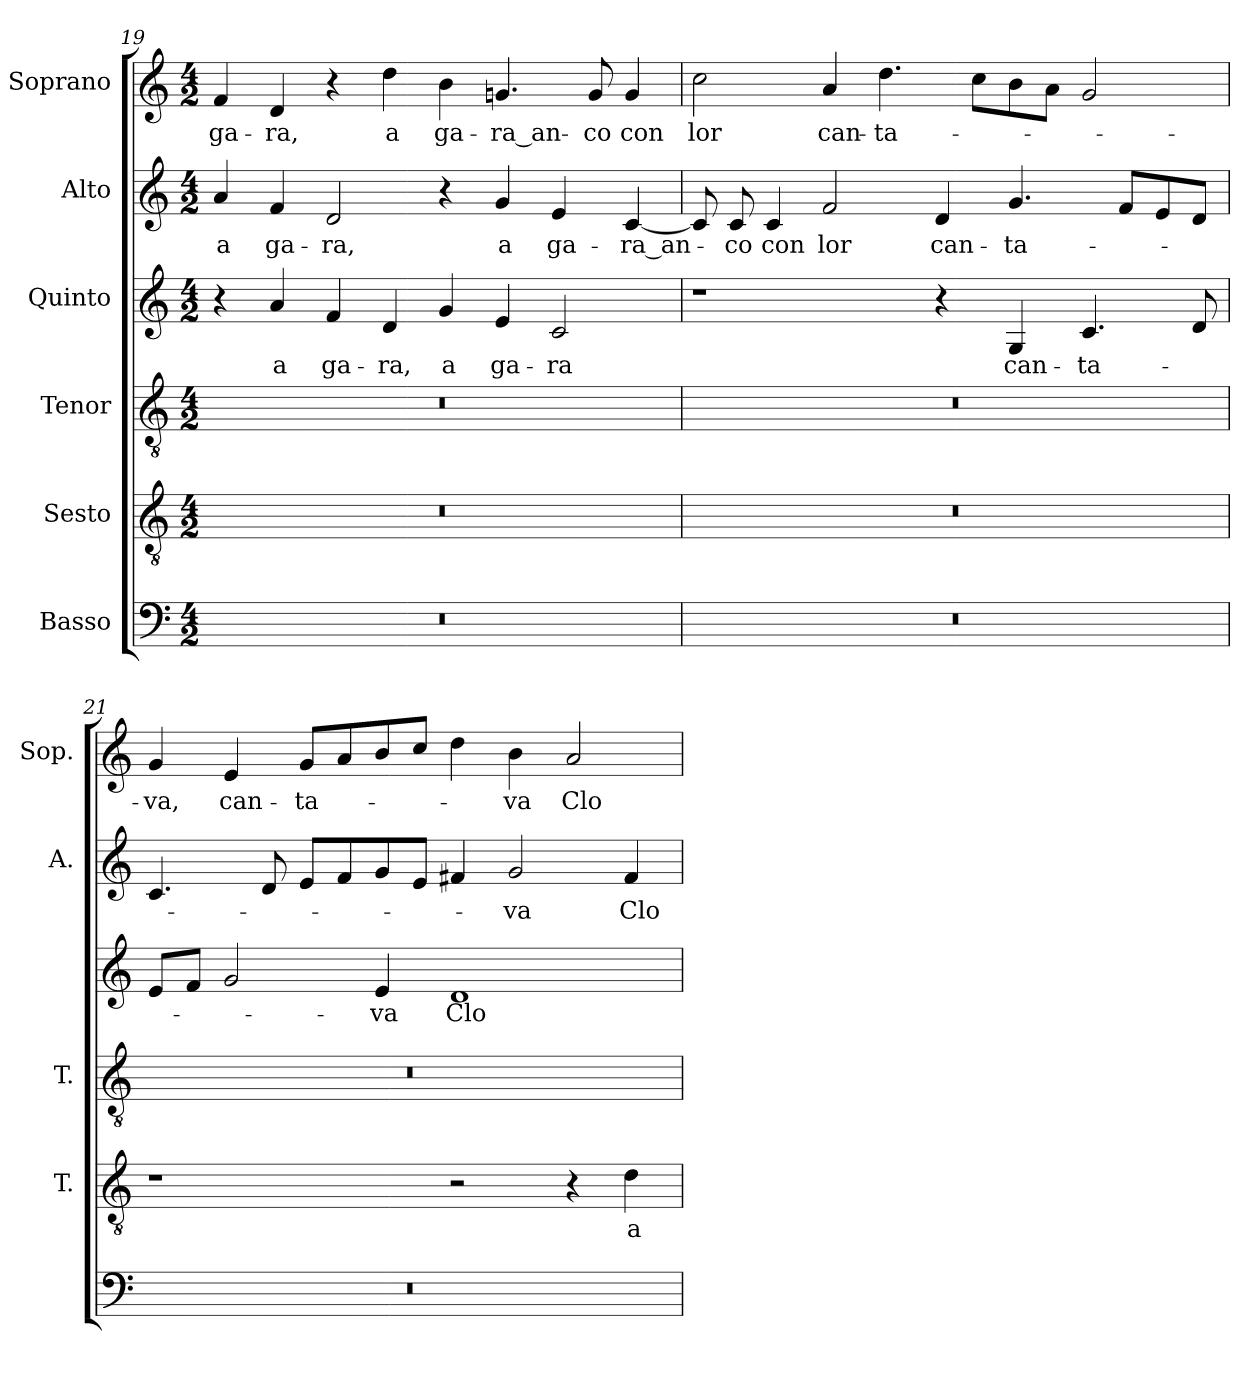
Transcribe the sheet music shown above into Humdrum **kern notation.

**kern	**kern	**text	**kern	**kern	**text	**kern	**text	**kern	**text
*part6	*part5	*part5	*part4	*part3	*part3	*part2	*part2	*part1	*part1
*staff6	*staff5	*staff5	*staff4	*staff3	*staff3	*staff2	*staff2	*staff1	*staff1
*I"Basso	*I"Sesto	*	*I"Tenor	*I"Quinto	*	*I"Alto	*	*I"Soprano	*
*	*I'T.	*	*I'T.	*	*	*I'A.	*	*I'Sop.	*
*clefF4	*clefGv2	*	*clefGv2	*clefG2	*	*clefG2	*	*clefG2	*
*	*ITrd7c12	*	*ITrd7c12	*	*	*	*	*	*
*k[]	*k[]	*	*k[]	*k[]	*	*k[]	*	*k[]	*
*C:	*C:	*	*C:	*C:	*	*C:	*	*C:	*
*M4/2	*M4/2	*	*M4/2	*M4/2	*	*M4/2	*	*M4/2	*
=19	=19	=19	=19	=19	=19	=19	=19	=19	=19
!LO:N:vis=1	!LO:N:vis=1	!	!LO:N:vis=1	!	!	!	!	!	!
!	!	!	!	!	!	!	!LO:LY:b:color=#000000	!	!
!	!	!	!	!	!	!	!	!	!LO:LY:b:color=#000000
0r	0r	.	0r	4r	.	4ai/	a	4fi/	ga-
!	!	!	!	!	!LO:LY:b:color=#000000	!	!	!	!
!	!	!	!	!	!	!	!LO:LY:b:color=#000000	!	!
!	!	!	!	!	!	!	!	!	!LO:LY:b:color=#000000
.	.	.	.	4ai/	a	4fi/	ga-	4di/	-ra,
!	!	!	!	!	!LO:LY:b:color=#000000	!	!	!	!
!	!	!	!	!	!	!	!LO:LY:b:color=#000000	!	!
.	.	.	.	4fi/	ga-	2di/	-ra,	4r	.
!	!	!	!	!	!LO:LY:b:color=#000000	!	!	!	!
!	!	!	!	!	!	!	!	!	!LO:LY:b:color=#000000
.	.	.	.	4di/	-ra,	.	.	4ddi\	a
!	!	!	!	!	!LO:LY:b:color=#000000	!	!	!	!
!	!	!	!	!	!	!	!	!	!LO:LY:b:color=#000000
.	.	.	.	4gi/	a	4r	.	4bi\	ga-
!	!	!	!	!	!LO:LY:b:color=#000000	!	!	!	!
!	!	!	!	!	!	!	!LO:LY:b:color=#000000	!	!
!	!	!	!	!	!	!	!	!	!LO:LY:b:color=#000000
.	.	.	.	4ei/	ga-	4gi/	a	4.gni/	-ra_an-
!	!	!	!	!	!LO:LY:b:color=#000000	!	!	!	!
!	!	!	!	!	!	!	!LO:LY:b:color=#000000	!	!
.	.	.	.	2ci/	-ra	4ei/	ga-	.	.
!	!	!	!	!	!	!	!	!	!LO:LY:b:color=#000000
.	.	.	.	.	.	.	.	8gi/	-co
!	!	!	!	!	!	!	!LO:LY:b:color=#000000	!	!
!	!	!	!	!	!	!	!	!	!LO:LY:b:color=#000000
.	.	.	.	.	.	[4ci/	-ra_an-	4gi/	con
=20	=20	=20	=20	=20	=20	=20	=20	=20	=20
!LO:N:vis=1	!LO:N:vis=1	!	!LO:N:vis=1	!	!	!	!	!	!
!	!	!	!	!	!	!	!	!	!LO:LY:b:color=#000000
0r	0r	.	0r	1r	.	8ci/]	.	2cci\	lor
!	!	!	!	!	!	!	!LO:LY:b:color=#000000	!	!
.	.	.	.	.	.	8ci/	-co	.	.
!	!	!	!	!	!	!	!LO:LY:b:color=#000000	!	!
.	.	.	.	.	.	4ci/	con	.	.
!	!	!	!	!	!	!	!LO:LY:b:color=#000000	!	!
!	!	!	!	!	!	!	!	!	!LO:LY:b:color=#000000
.	.	.	.	.	.	2fi/	lor	4ai/	can-
!	!	!	!	!	!	!	!	!	!LO:LY:b:color=#000000
.	.	.	.	.	.	.	.	4.ddi\	-ta-
!	!	!	!	!	!	!	!LO:LY:b:color=#000000	!	!
.	.	.	.	4r	.	4di/	can-	.	.
.	.	.	.	.	.	.	.	8cci\L	.
!	!	!	!	!	!LO:LY:b:color=#000000	!	!	!	!
!	!	!	!	!	!	!	!LO:LY:b:color=#000000	!	!
.	.	.	.	4Gi/	can-	4.gi/	-ta-	8bi\	.
.	.	.	.	.	.	.	.	8ai\J	.
!	!	!	!	!	!LO:LY:b:color=#000000	!	!	!	!
.	.	.	.	4.ci/	-ta-	.	.	2gi/	.
.	.	.	.	.	.	8fi/L	.	.	.
.	.	.	.	.	.	8ei/	.	.	.
.	.	.	.	8di/	.	8di/J	.	.	.
=21	=21	=21	=21	=21	=21	=21	=21	=21	=21
!LO:N:vis=1	!	!	!LO:N:vis=1	!	!	!	!	!	!
!	!	!	!	!	!	!	!	!	!LO:LY:b:color=#000000
0r	1r	.	0r	8ei/L	.	4.ci/	.	4gi/	-va,
.	.	.	.	8fi/J	.	.	.	.	.
!	!	!	!	!	!	!	!	!	!LO:LY:b:color=#000000
.	.	.	.	2gi/	.	.	.	4ei/	can-
.	.	.	.	.	.	8di/	.	.	.
!	!	!	!	!	!	!	!	!	!LO:LY:b:color=#000000
.	.	.	.	.	.	8ei/L	.	8gi/L	-ta-
.	.	.	.	.	.	8fi/	.	8ai/	.
!	!	!	!	!	!LO:LY:b:color=#000000	!	!	!	!
.	.	.	.	4ei/	-va	8gi/	.	8bi/	.
.	.	.	.	.	.	8ei/J	.	8cci/J	.
!	!	!	!	!	!LO:LY:b:color=#000000	!	!	!	!
.	2r	.	.	1di	Clo-	4f#Xi/	.	4ddi\	.
!	!	!	!	!	!	!	!LO:LY:b:color=#000000	!	!
!	!	!	!	!	!	!	!	!	!LO:LY:b:color=#000000
.	.	.	.	.	.	2gi/	-va	4bi\	-va
!	!	!	!	!	!	!	!	!	!LO:LY:b:color=#000000
.	4r	.	.	.	.	.	.	2ai/	Clo-
!	!	!LO:LY:b:color=#000000	!	!	!	!	!	!	!
!	!	!	!	!	!	!	!LO:LY:b:color=#000000	!	!
.	4Di\	a	.	.	.	4f#i/	Clo-	.	.
=	=	=	=	=	=	=	=	=	=
*-	*-	*-	*-	*-	*-	*-	*-	*-	*-
